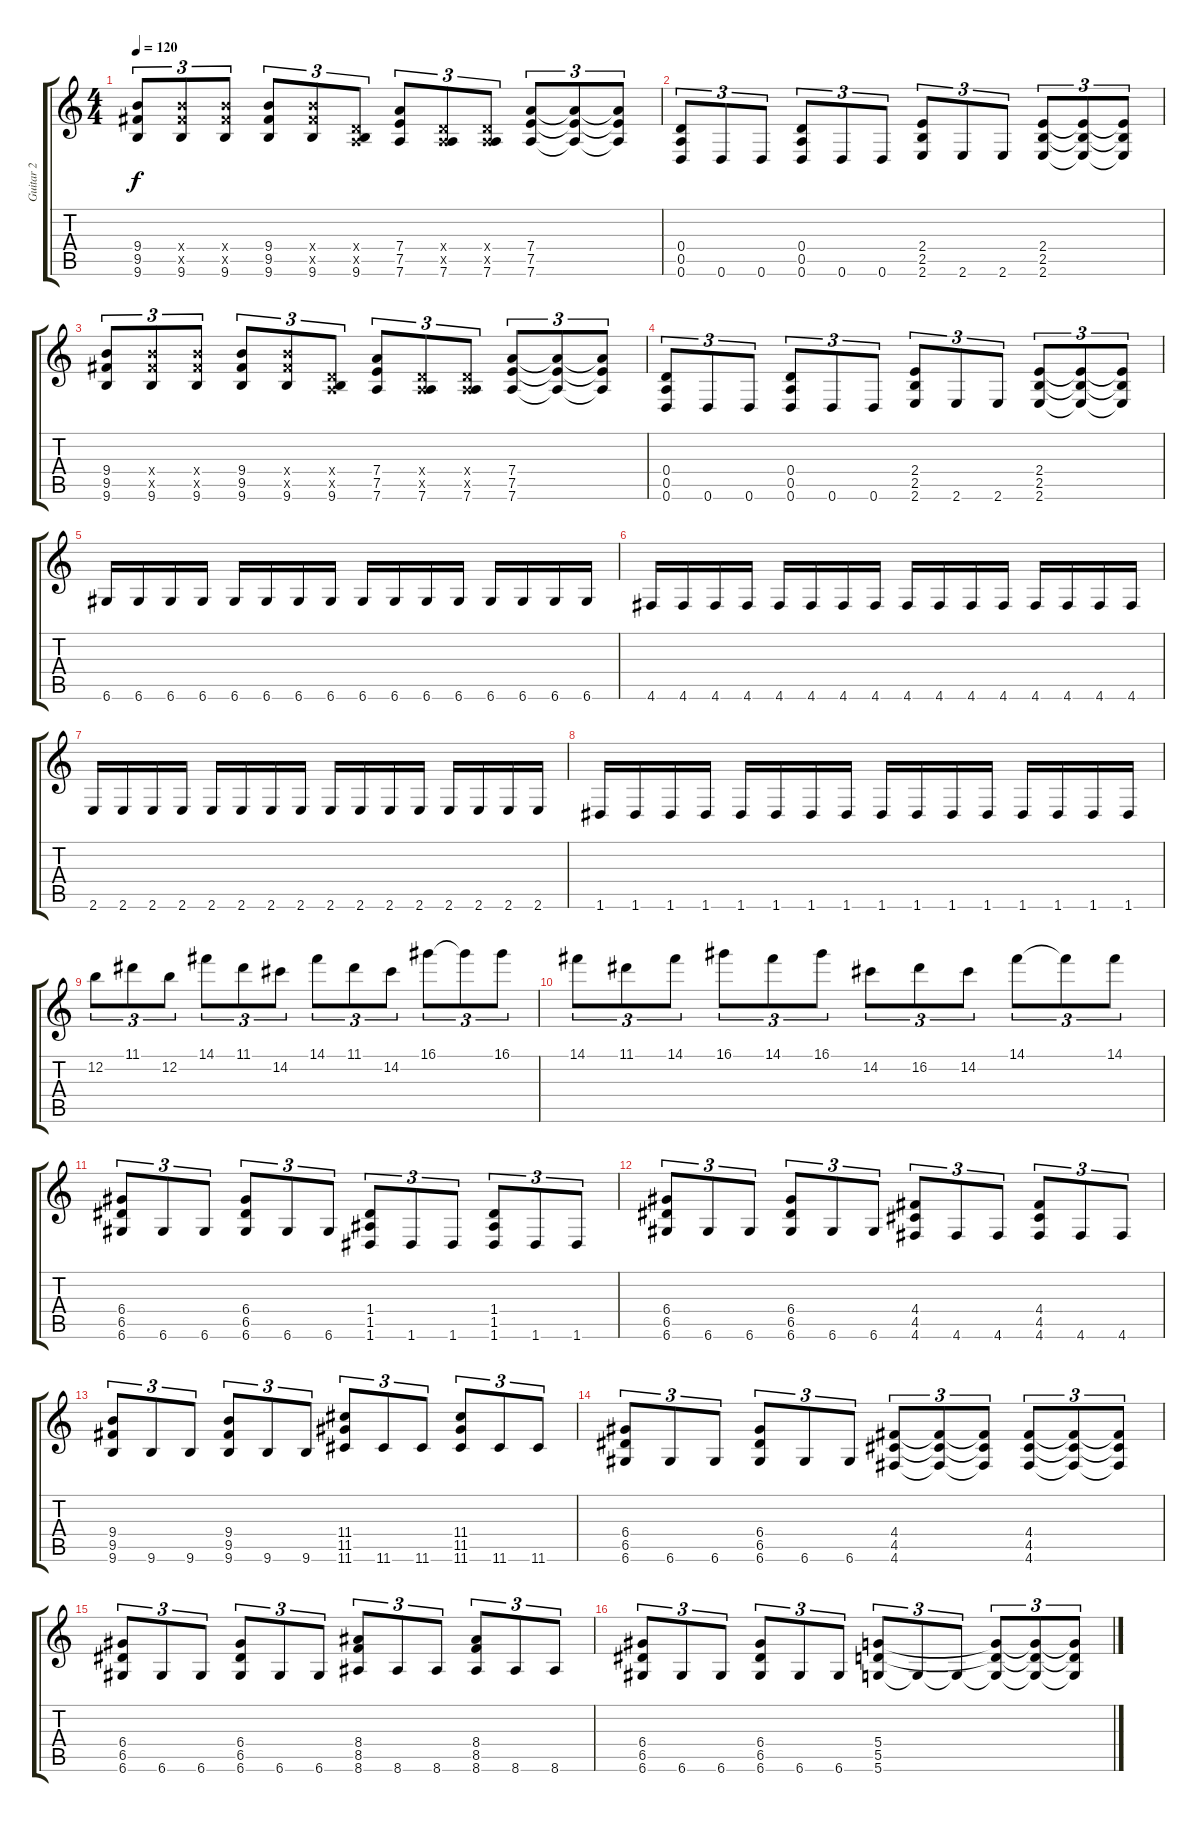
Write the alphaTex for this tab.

\track ("Guitar 2" "Guitar 2") {instrument overdrivenguitar}
\staff {score tabs}
\tuning (E4 B3 G3 D3 A2 D2) {hide}
\ts (4 4)
\tempo 120
\clef g2
\ks c
(9.4 9.5 9.6).8{tu (3 2) dy f} (9.4{x} 9.5{x} 9.6).8{tu (3 2)} (9.4{x} 9.5{x} 9.6).8{tu (3 2)} (9.4 9.5 9.6).8{tu (3 2)} (9.4{x} 9.5{x} 9.6).8{tu (3 2)} (0.4{x} 0.5{x} 9.6).8{tu (3 2)} (7.4 7.5 7.6).8{tu (3 2)} (0.4{x} 0.5{x} 7.6).8{tu (3 2)} (0.4{x} 0.5{x} 7.6).8{tu (3 2)} (7.4 7.5 7.6).8{tu (3 2)} (7.4{t} 7.5{t} 7.6{t}).8{tu (3 2)} (7.4{t} 7.5{t} 7.6{t}).8{tu (3 2)} |
(0.4 0.5 0.6).8{tu (3 2)} 0.6.8{tu (3 2)} 0.6.8{tu (3 2)} (0.4 0.5 0.6).8{tu (3 2)} 0.6.8{tu (3 2)} 0.6.8{tu (3 2)} (2.4 2.5 2.6).8{tu (3 2)} 2.6.8{tu (3 2)} 2.6.8{tu (3 2)} (2.4 2.5 2.6).8{tu (3 2)} (2.4{t} 2.5{t} 2.6{t}).8{tu (3 2)} (2.4{t} 2.5{t} 2.6{t}).8{tu (3 2)} |
(9.4 9.5 9.6).8{tu (3 2)} (9.4{x} 9.5{x} 9.6).8{tu (3 2)} (9.4{x} 9.5{x} 9.6).8{tu (3 2)} (9.4 9.5 9.6).8{tu (3 2)} (9.4{x} 9.5{x} 9.6).8{tu (3 2)} (0.4{x} 0.5{x} 9.6).8{tu (3 2)} (7.4 7.5 7.6).8{tu (3 2)} (0.4{x} 0.5{x} 7.6).8{tu (3 2)} (0.4{x} 0.5{x} 7.6).8{tu (3 2)} (7.4 7.5 7.6).8{tu (3 2)} (7.4{t} 7.5{t} 7.6{t}).8{tu (3 2)} (7.4{t} 7.5{t} 7.6{t}).8{tu (3 2)} |
(0.4 0.5 0.6).8{tu (3 2)} 0.6.8{tu (3 2)} 0.6.8{tu (3 2)} (0.4 0.5 0.6).8{tu (3 2)} 0.6.8{tu (3 2)} 0.6.8{tu (3 2)} (2.4 2.5 2.6).8{tu (3 2)} 2.6.8{tu (3 2)} 2.6.8{tu (3 2)} (2.4 2.5 2.6).8{tu (3 2)} (2.4{t} 2.5{t} 2.6{t}).8{tu (3 2)} (2.4{t} 2.5{t} 2.6{t}).8{tu (3 2)} |
6.6.16 6.6.16 6.6.16 6.6.16 6.6.16 6.6.16 6.6.16 6.6.16 6.6.16 6.6.16 6.6.16 6.6.16 6.6.16 6.6.16 6.6.16 6.6.16 |
4.6.16 4.6.16 4.6.16 4.6.16 4.6.16 4.6.16 4.6.16 4.6.16 4.6.16 4.6.16 4.6.16 4.6.16 4.6.16 4.6.16 4.6.16 4.6.16 |
2.6.16 2.6.16 2.6.16 2.6.16 2.6.16 2.6.16 2.6.16 2.6.16 2.6.16 2.6.16 2.6.16 2.6.16 2.6.16 2.6.16 2.6.16 2.6.16 |
1.6.16 1.6.16 1.6.16 1.6.16 1.6.16 1.6.16 1.6.16 1.6.16 1.6.16 1.6.16 1.6.16 1.6.16 1.6.16 1.6.16 1.6.16 1.6.16 |
12.2.8{tu (3 2)} 11.1.8{tu (3 2)} 12.2.8{tu (3 2)} 14.1.8{tu (3 2)} 11.1.8{tu (3 2)} 14.2.8{tu (3 2)} 14.1.8{tu (3 2)} 11.1.8{tu (3 2)} 14.2.8{tu (3 2)} 16.1.8{tu (3 2)} 16.1{t}.8{tu (3 2)} 16.1.8{tu (3 2)} |
14.1.8{tu (3 2)} 11.1.8{tu (3 2)} 14.1.8{tu (3 2)} 16.1.8{tu (3 2)} 14.1.8{tu (3 2)} 16.1.8{tu (3 2)} 14.2.8{tu (3 2)} 16.2.8{tu (3 2)} 14.2.8{tu (3 2)} 14.1.8{tu (3 2)} 14.1{t}.8{tu (3 2)} 14.1.8{tu (3 2)} |
(6.4 6.5 6.6).8{tu (3 2)} 6.6.8{tu (3 2)} 6.6.8{tu (3 2)} (6.4 6.5 6.6).8{tu (3 2)} 6.6.8{tu (3 2)} 6.6.8{tu (3 2)} (1.4 1.5 1.6).8{tu (3 2)} 1.6.8{tu (3 2)} 1.6.8{tu (3 2)} (1.4 1.5 1.6).8{tu (3 2)} 1.6.8{tu (3 2)} 1.6.8{tu (3 2)} |
(6.4 6.5 6.6).8{tu (3 2)} 6.6.8{tu (3 2)} 6.6.8{tu (3 2)} (6.4 6.5 6.6).8{tu (3 2)} 6.6.8{tu (3 2)} 6.6.8{tu (3 2)} (4.4 4.5 4.6).8{tu (3 2)} 4.6.8{tu (3 2)} 4.6.8{tu (3 2)} (4.4 4.5 4.6).8{tu (3 2)} 4.6.8{tu (3 2)} 4.6.8{tu (3 2)} |
(9.4 9.5 9.6).8{tu (3 2)} 9.6.8{tu (3 2)} 9.6.8{tu (3 2)} (9.4 9.5 9.6).8{tu (3 2)} 9.6.8{tu (3 2)} 9.6.8{tu (3 2)} (11.4 11.5 11.6).8{tu (3 2)} 11.6.8{tu (3 2)} 11.6.8{tu (3 2)} (11.4 11.5 11.6).8{tu (3 2)} 11.6.8{tu (3 2)} 11.6.8{tu (3 2)} |
(6.4 6.5 6.6).8{tu (3 2)} 6.6.8{tu (3 2)} 6.6.8{tu (3 2)} (6.4 6.5 6.6).8{tu (3 2)} 6.6.8{tu (3 2)} 6.6.8{tu (3 2)} (4.4 4.5 4.6).8{tu (3 2)} (4.4{t} 4.5{t} 4.6{t}).8{tu (3 2)} (4.4{t} 4.5{t} 4.6{t}).8{tu (3 2)} (4.4 4.5 4.6).8{tu (3 2)} (4.4{t} 4.5{t} 4.6{t}).8{tu (3 2)} (4.4{t} 4.5{t} 4.6{t}).8{tu (3 2)} |
(6.4 6.5 6.6).8{tu (3 2)} 6.6.8{tu (3 2)} 6.6.8{tu (3 2)} (6.4 6.5 6.6).8{tu (3 2)} 6.6.8{tu (3 2)} 6.6.8{tu (3 2)} (8.4 8.5 8.6).8{tu (3 2)} 8.6.8{tu (3 2)} 8.6.8{tu (3 2)} (8.4 8.5 8.6).8{tu (3 2)} 8.6.8{tu (3 2)} 8.6.8{tu (3 2)} |
(6.4 6.5 6.6).8{tu (3 2)} 6.6.8{tu (3 2)} 6.6.8{tu (3 2)} (6.4 6.5 6.6).8{tu (3 2)} 6.6.8{tu (3 2)} 6.6.8{tu (3 2)} (5.4 5.5 5.6).8{tu (3 2)} 5.6{t}.8{tu (3 2)} 5.6{t}.8{tu (3 2)} (5.4{t} 5.5{t} 5.6{t}).8{tu (3 2)} (5.4{t} 5.5{t} 5.6{t}).8{tu (3 2)} (5.4{t} 5.5{t} 5.6{t}).8{tu (3 2)}
